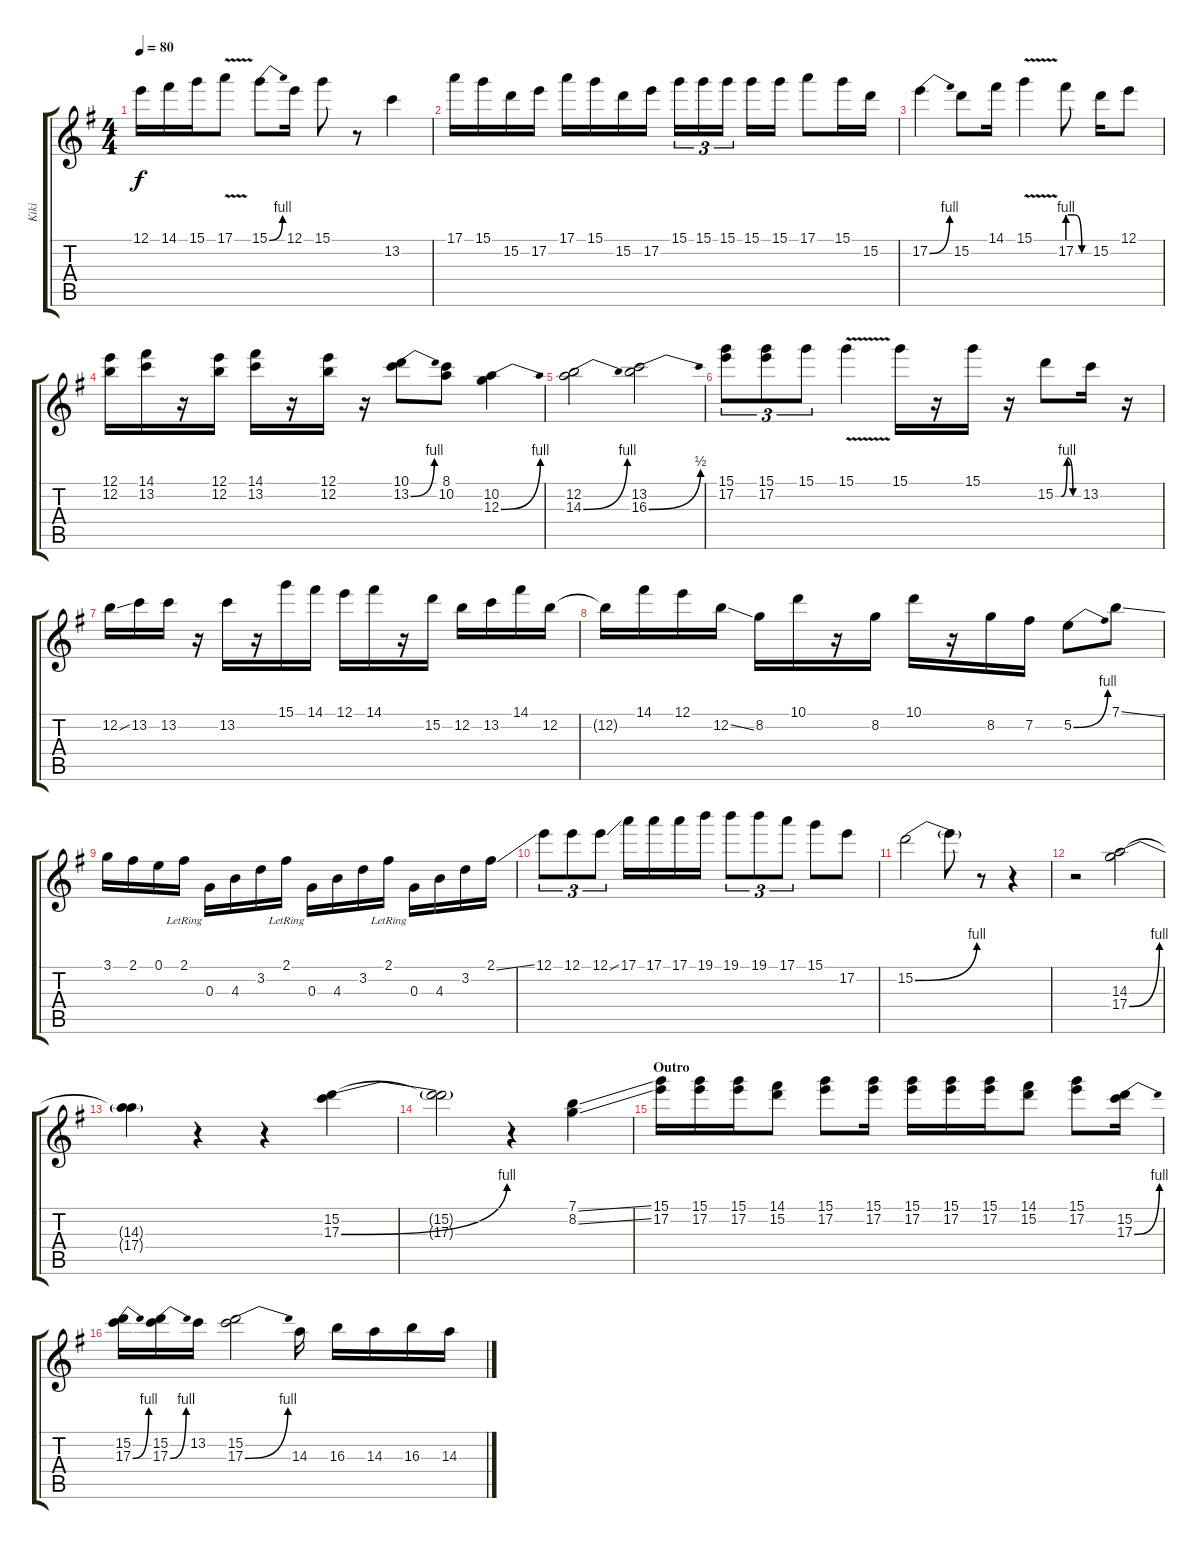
\track ("Kiki" "Kiki") {instrument electricguitarjazz}
\staff {score tabs}
\tuning (E4 B3 G3 D3 A2 E2) {hide}
\ts (4 4)
\tempo 80
\clef g2
\ks g
12.1.16{dy f} 14.1.16 15.1.16 17.1{v}.8 15.1{be (bend 0 0 60 4)}.8 12.1.16 15.1.8 r.8 13.2.4 |
17.1.16 15.1.16 15.2.16 17.2.16 17.1.16 15.1.16 15.2.16 17.2.16 15.1.16{tu (3 2)} 15.1.16{tu (3 2)} 15.1.16{tu (3 2)} 15.1.16 15.1.16 17.1.8 15.1.16 15.2.16 |
17.2{be (bend 0 0 60 4)}.4 15.2.8 14.1.16 15.1{v}.4 17.2{be (custom 0 4 20 4 40 0 60 0)}.8 15.2.16 12.1.8 |
(12.1 12.2).16 (14.1 13.2).16 r.16 (12.1 12.2).16 (14.1 13.2).16 r.16 (12.1 12.2).16 r.16 (10.1 13.2{be (bend 0 0 60 4)}).8 (8.1 10.2).8 (10.2 12.3{be (bend 0 0 60 4)}).4 |
(12.2 14.3{be (bend 0 0 60 4)}).2 (13.2 16.3{be (bend 0 0 60 2)}).2 |
(15.1 17.2).8{tu (3 2)} (15.1 17.2).8{tu (3 2)} 15.1.8{tu (3 2)} 15.1{v}.4 15.1.16 r.16 15.1.16 r.16 15.2{be (custom 0 0 15 0 30 4 45 0 60 0)}.8 13.2.16 r.16 |
12.2{ss}.16 13.2.16 13.2.16 r.16 13.2.16 r.16 15.1.16 14.1.16 12.1.16 14.1.16 r.16 15.2.16 12.2.16 13.2.16 14.1.16 12.2.16 |
12.2{t}.16 14.1.16 12.1.16 12.2{ss}.16 8.2.16 10.1.16 r.16 8.2.16 10.1.16 r.16 8.2.16 7.2.16 5.2{be (bend 0 0 60 4)}.8 7.1{ss}.8 |
3.1.16 2.1.16 0.1.16 2.1{lr}.16 0.3.16 4.3.16 3.2.16 2.1{lr}.16 0.3.16 4.3.16 3.2.16 2.1{lr}.16 0.3.16 4.3.16 3.2.16 2.1{ss}.16 |
12.1.8{tu (3 2)} 12.1.8{tu (3 2)} 12.1{ss}.8{tu (3 2)} 17.1.16 17.1.16 17.1.16 19.1.16 19.1.8{tu (3 2)} 19.1.8{tu (3 2)} 17.1.8{tu (3 2)} 15.1.8 17.2.8 |
15.2{be (bend 0 0 60 4)}.2 15.2{t}.8 r.8 r.4 |
r.2 (14.3 17.4{be (bend 0 0 60 4)}).2 |
(14.3{t} 17.4{t}).4 r.4 r.4 (15.2 17.3{be (bend 0 0 60 4)}).4 |
(15.2{t} 17.3{t}).2 r.4 (7.1{ss} 8.2{ss}).4 |
\section ("" "Outro")
(15.1 17.2).16 (15.1 17.2).16 (15.1 17.2).16 (14.1 15.2).8 (15.1 17.2).8 (15.1 17.2).16 (15.1 17.2).16 (15.1 17.2).16 (15.1 17.2).16 (14.1 15.2).8 (15.1 17.2).8 (15.2 17.3{be (bend 0 0 60 4)}).16 |
(15.2 17.3{be (bend 0 0 60 4)}).16 (15.2 17.3{be (bend 0 0 60 4)}).16 13.2.16 (15.2 17.3{be (bend 0 0 60 4)}).2 14.3.16 16.3.16 14.3.16 16.3.16 14.3{ss}.16
